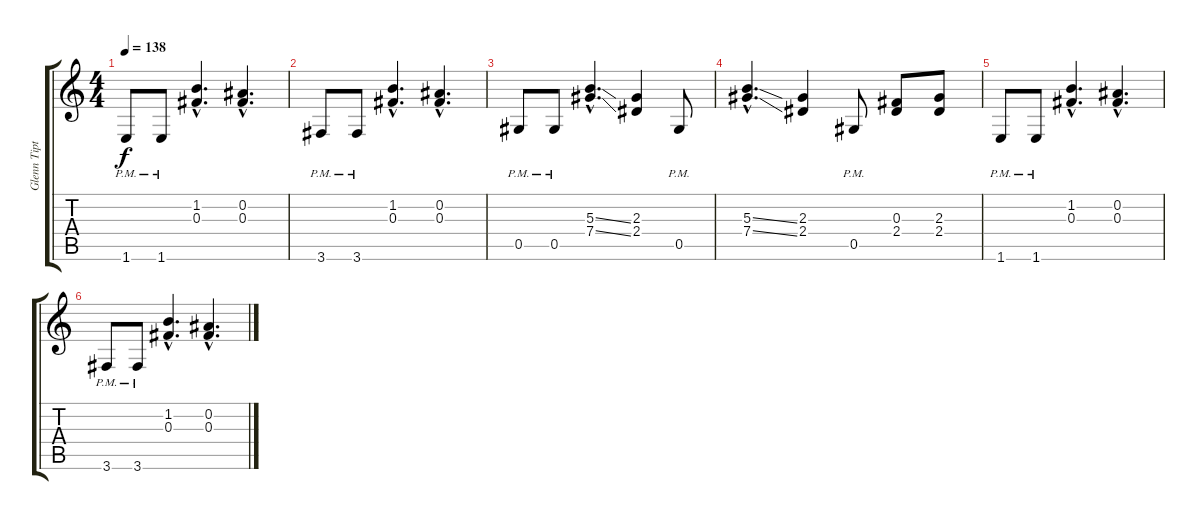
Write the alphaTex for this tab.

\track ("Glenn Tipton" "Glenn Tipt") {instrument distortionguitar}
\staff {score tabs}
\tuning (Eb4 Bb3 Gb3 Db3 Ab2 Eb2) {hide}
\ts (4 4)
\tempo 138
\clef g2
\ks c
1.6{pm}.8{dy f} 1.6{pm}.8 (1.2{hac} 0.3{hac}).4{d volume 9} (0.2{hac} 0.3{hac}).4{d} |
3.6{pm}.8 3.6{pm}.8 (1.2{hac} 0.3{hac}).4{d volume 7} (0.2{hac} 0.3{hac}).4{d} |
0.5{pm}.8{volume 6} 0.5{pm}.8 (5.3{ss hac} 7.4{ss hac}).4{d} (2.3 2.4).4 0.5{pm}.8 |
(5.3{ss hac} 7.4{ss hac}).4{d volume 4} (2.3 2.4).4 0.5{pm}.8 (0.3 2.4).8{volume 3} (2.3 2.4).8 |
1.6{pm}.8 1.6{pm}.8 (1.2{hac} 0.3{hac}).4{d volume 2} (0.2{hac} 0.3{hac}).4{d} |
3.6{pm}.8{volume 0} 3.6{pm}.8 (1.2{hac} 0.3{hac}).4{d} (0.2{hac} 0.3{hac}).4{d}
